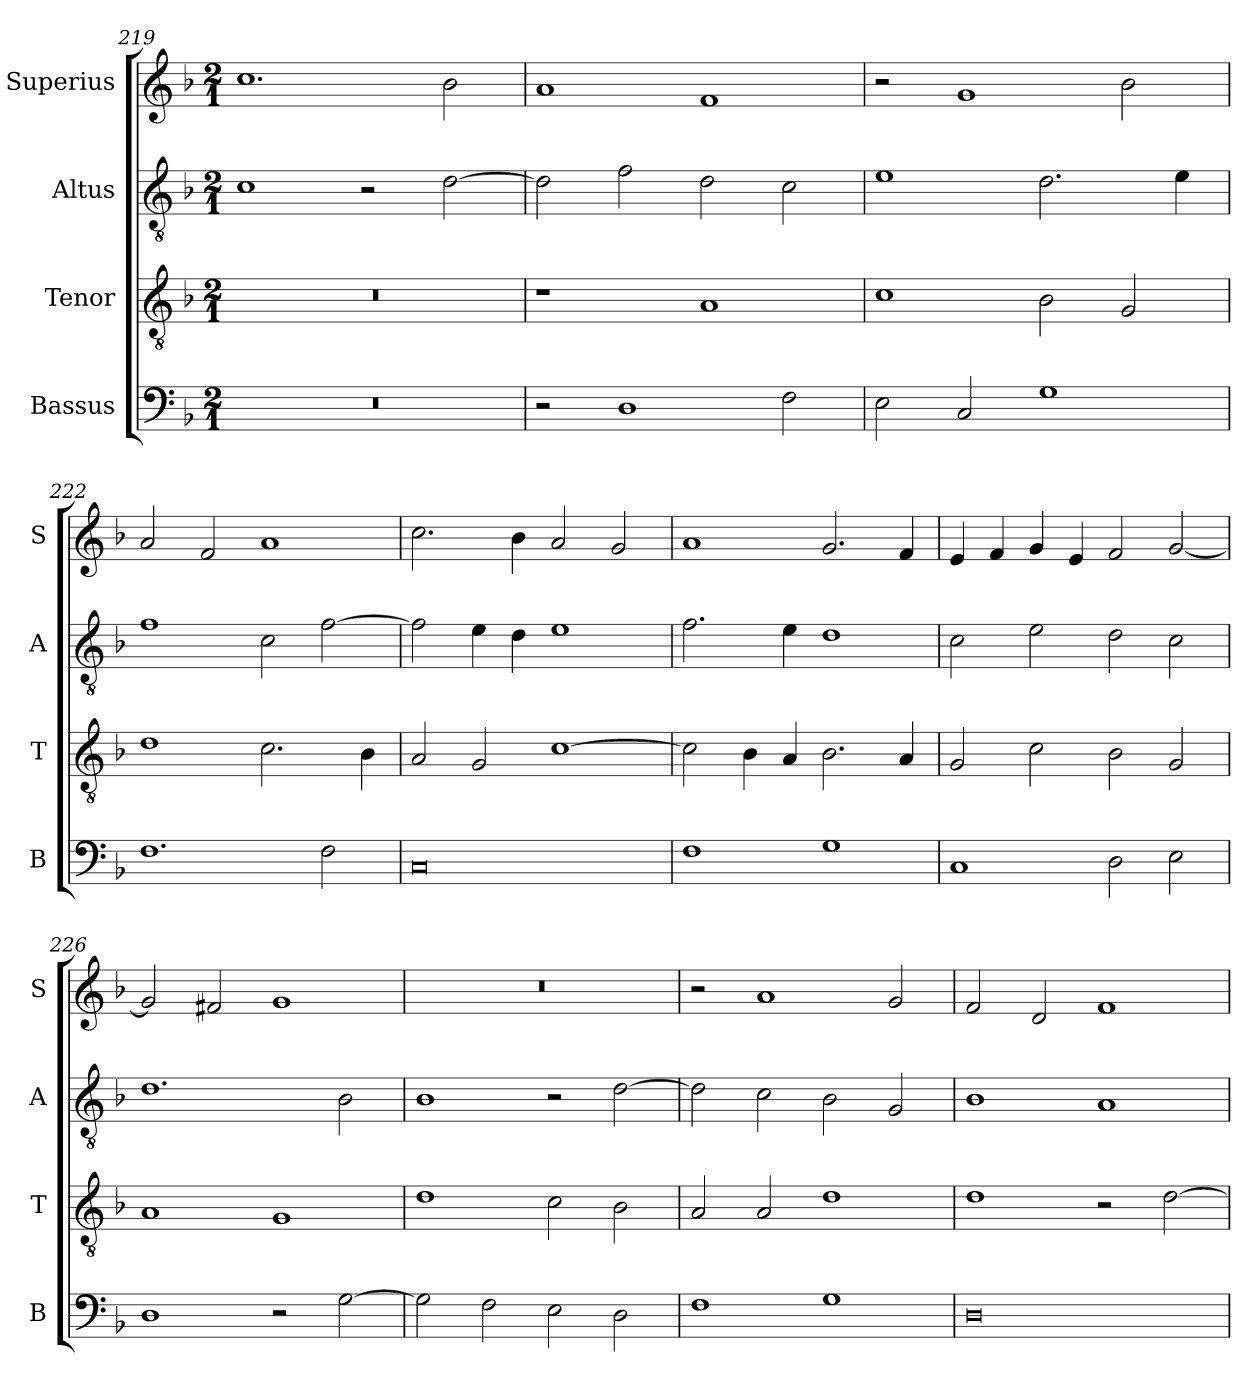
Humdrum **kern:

**kern	**kern	**kern	**kern
*part4	*part3	*part2	*part1
*staff4	*staff3	*staff2	*staff1
*I"Bassus	*I"Tenor	*I"Altus	*I"Superius
*I'B	*I'T	*I'A	*I'S
*clefF4	*clefGv2	*clefGv2	*clefG2
*k[b-]	*k[b-]	*k[b-]	*k[b-]
*F:	*F:	*F:	*F:
*M2/1	*M2/1	*M2/1	*M2/1
=219	=219	=219	=219
0r	0r	1c	1.cc
.	.	2r	.
.	.	[2d	2b-
=220	=220	=220	=220
2r	1r	2d]	1a
1D	.	2f	.
.	1A	2d	1f
2F	.	2c	.
=221	=221	=221	=221
2E	1c	1e	2r
2C	.	.	1g
1G	2B-	2.d	.
.	2G	.	2b-
.	.	4e	.
=222	=222	=222	=222
1.F	1d	1f	2a
.	.	.	2f
.	2.c	2c	1a
2F	.	[2f	.
.	4B-	.	.
=223	=223	=223	=223
0C	2A	2f]	2.cc
.	2G	4e	.
.	.	4d	4b-
.	[1c	1e	2a
.	.	.	2g
=224	=224	=224	=224
1F	2c]	2.f	1a
.	4B-	.	.
.	4A	4e	.
1G	2.B-	1d	2.g
.	4A	.	4f
=225	=225	=225	=225
1C	2G	2c	4e
.	.	.	4f
.	2c	2e	4g
.	.	.	4e
2D	2B-	2d	2f
2E	2G	2c	[2g
=226	=226	=226	=226
1D	1A	1.d	2g]
.	.	.	2f#X
2r	1G	.	1g
[2G	.	2B-	.
=227	=227	=227	=227
2G]	1d	1B-	0r
2F	.	.	.
2E	2c	2r	.
2D	2B-	[2d	.
=228	=228	=228	=228
1F	2A	2d]	2r
.	2A	2c	1a
1G	1d	2B-	.
.	.	2G	2g
=229	=229	=229	=229
0D	1d	1B-	2f
.	.	.	2d
.	2r	1A	1f
.	[2d	.	.
=	=	=	=
*-	*-	*-	*-
